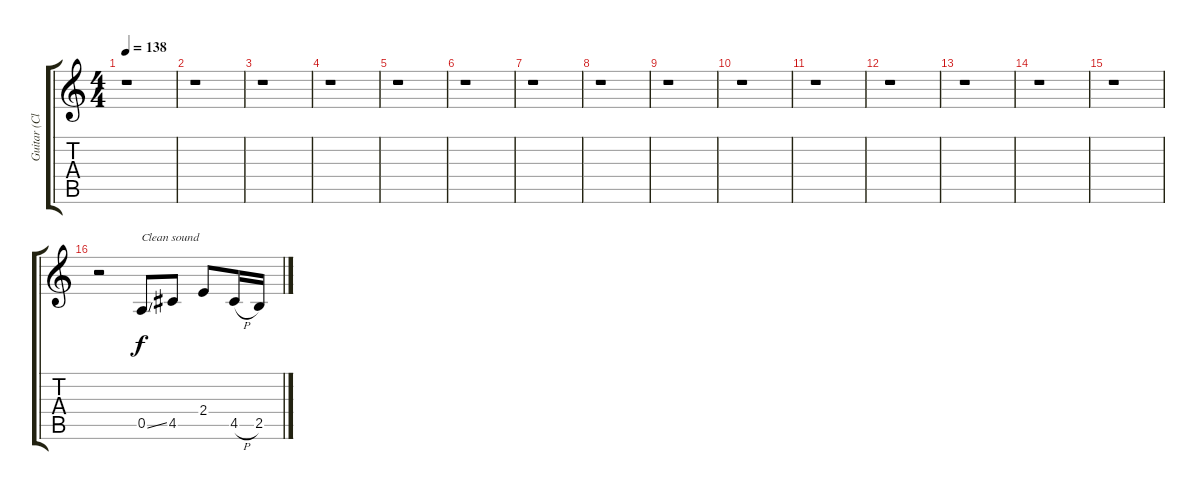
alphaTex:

\track ("Guitar (Clean)" "Guitar (Cl") {instrument electricguitarclean}
\staff {score tabs}
\tuning (E4 B3 G3 D3 A2 E2) {hide}
\ts (4 4)
\tempo 138
\clef g2
\ks c
r.1{dy f} |
r.1 |
r.1 |
r.1 |
r.1 |
r.1 |
r.1 |
r.1 |
r.1 |
r.1 |
r.1 |
r.1 |
r.1 |
r.1 |
r.1 |
r.2 0.5{ss}.8{txt "Clean sound"} 4.5.8 2.4.8 4.5{h}.16 2.5.16
